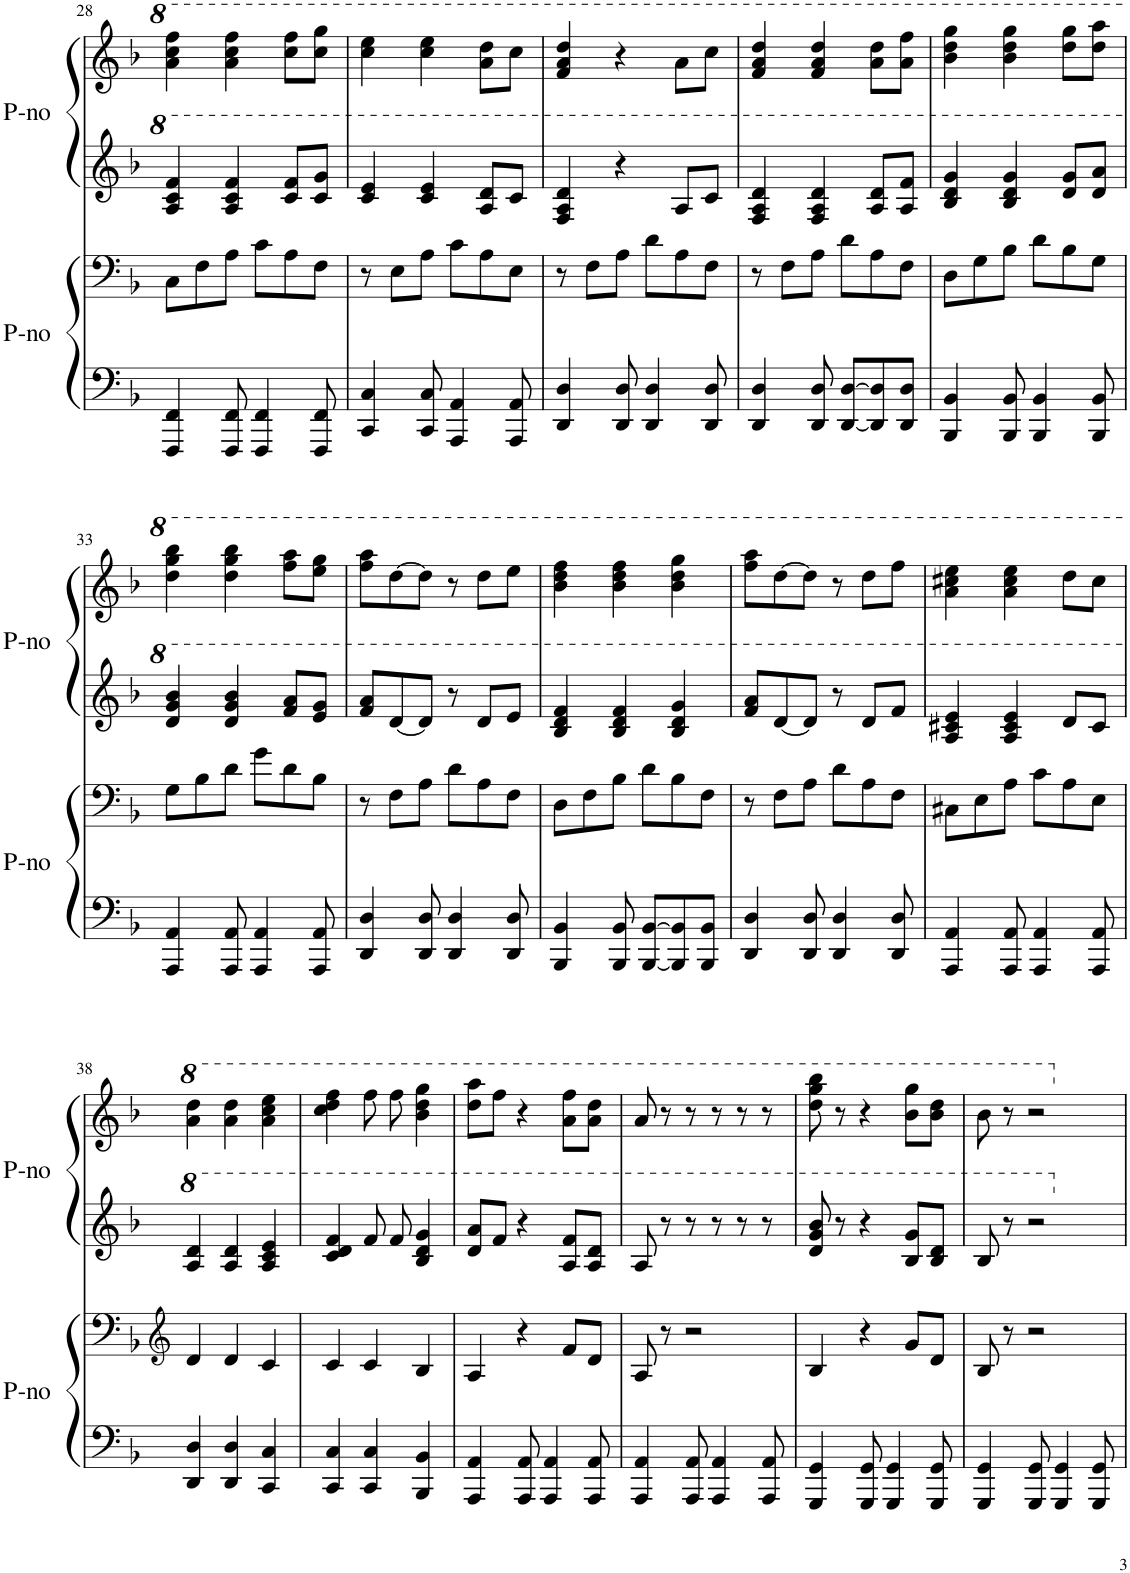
**kern	**kern	**kern	**kern
*part2	*part2	*part1	*part1
*staff4	*staff3	*staff2	*staff1
*I"Piano	*	*I"Piano	*
*I'P-no	*	*I'P-no	*
!!LO:PB:g=z
*clefF4	*clefF4	*clefG2	*clefG2
*k[b-]	*k[b-]	*k[b-]	*k[b-]
*M6/8	*M6/8	*M6/8	*M6/8
=28	=28	=28	=28
4FFF/ 4FF/	8C\L	4a/ 4cc/ 4ff/	4aa\ 4ccc\ 4fff\
.	8F\	.	.
8FFF/ 8FF/	8A\J	4a/ 4cc/ 4ff/	4aa\ 4ccc\ 4fff\
4FFF/ 4FF/	8c\L	.	.
.	8A\	8cc/ 8ff/L	8ccc\ 8fff\L
8FFF/ 8FF/	8F\J	8cc/ 8gg/J	8ccc\ 8ggg\J
=29	=29	=29	=29
4CC/ 4C/	8r	4cc/ 4ee/	4ccc\ 4eee\
.	8E\L	.	.
8CC/ 8C/	8A\J	4cc/ 4ee/	4ccc\ 4eee\
4AAA/ 4AA/	8c\L	.	.
.	8A\	8a/ 8dd/L	8aa\ 8ddd\L
8AAA/ 8AA/	8E\J	8cc/J	8ccc\J
=30	=30	=30	=30
4DD/ 4D/	8r	4f/ 4a/ 4dd/	4ff/ 4aa/ 4ddd/
.	8F\L	.	.
8DD/ 8D/	8A\J	4r	4r
4DD/ 4D/	8d\L	.	.
.	8A\	8a/L	8aa\L
8DD/ 8D/	8F\J	8cc/J	8ccc\J
=31	=31	=31	=31
4DD/ 4D/	8r	4f/ 4a/ 4dd/	4ff/ 4aa/ 4ddd/
.	8F\L	.	.
8DD/ 8D/	8A\J	4f/ 4a/ 4dd/	4ff/ 4aa/ 4ddd/
[8DD/ [8D/L	8d\L	.	.
8DD/] 8D/]	8A\	8a/ 8dd/L	8aa\ 8ddd\L
8DD/ 8D/J	8F\J	8a/ 8ff/J	8aa\ 8fff\J
=32	=32	=32	=32
4BBB-/ 4BB-/	8D\L	4b-/ 4dd/ 4gg/	4bb-\ 4ddd\ 4ggg\
.	8G\	.	.
8BBB-/ 8BB-/	8B-\J	4b-/ 4dd/ 4gg/	4bb-\ 4ddd\ 4ggg\
4BBB-/ 4BB-/	8d\L	.	.
.	8B-\	8dd/ 8gg/L	8ddd\ 8ggg\L
8BBB-/ 8BB-/	8G\J	8dd/ 8aa/J	8ddd\ 8aaa\J
!!LO:LB:g=z
=33	=33	=33	=33
4AAA/ 4AA/	8G\L	4dd/ 4gg/ 4bb-/	4ddd\ 4ggg\ 4bbb-\
.	8B-\	.	.
8AAA/ 8AA/	8d\J	4dd/ 4gg/ 4bb-/	4ddd\ 4ggg\ 4bbb-\
4AAA/ 4AA/	8g\L	.	.
.	8d\	8ff/ 8aa/L	8fff\ 8aaa\L
8AAA/ 8AA/	8B-\J	8ee/ 8gg/J	8eee\ 8ggg\J
=34	=34	=34	=34
4DD/ 4D/	8r	8ff/ 8aa/L	8fff\ 8aaa\L
.	8F\L	[8dd/	[8ddd\
8DD/ 8D/	8A\J	8dd/J]	8ddd\J]
4DD/ 4D/	8d\L	8r	8r
.	8A\	8dd/L	8ddd\L
8DD/ 8D/	8F\J	8ee/J	8eee\J
=35	=35	=35	=35
4BBB-/ 4BB-/	8D\L	4b-/ 4dd/ 4ff/	4bb-\ 4ddd\ 4fff\
.	8F\	.	.
8BBB-/ 8BB-/	8B-\J	4b-/ 4dd/ 4ff/	4bb-\ 4ddd\ 4fff\
[8BBB-/ [8BB-/L	8d\L	.	.
8BBB-/] 8BB-/]	8B-\	4b-/ 4dd/ 4gg/	4bb-\ 4ddd\ 4ggg\
8BBB-/ 8BB-/J	8F\J	.	.
=36	=36	=36	=36
4DD/ 4D/	8r	8ff/ 8aa/L	8fff\ 8aaa\L
.	8F\L	[8dd/	[8ddd\
8DD/ 8D/	8A\J	8dd/J]	8ddd\J]
4DD/ 4D/	8d\L	8r	8r
.	8A\	8dd/L	8ddd\L
8DD/ 8D/	8F\J	8ff/J	8fff\J
=37	=37	=37	=37
4AAA/ 4AA/	8C#X\L	4a/ 4cc#X/ 4ee/	4aa\ 4ccc#X\ 4eee\
.	8E\	.	.
8AAA/ 8AA/	8A\J	4a/ 4cc#/ 4ee/	4aa\ 4ccc#\ 4eee\
4AAA/ 4AA/	8c\L	.	.
.	8A\	8dd/L	8ddd\L
8AAA/ 8AA/	8E\J	8cc#/J	8ccc#\J
!!LO:LB:g=z
=38	=38	=38	=38
*	*clefG2	*	*
4DD/ 4D/	4d/	4a/ 4dd/	4aa\ 4ddd\
4DD/ 4D/	4d/	4a/ 4dd/	4aa\ 4ddd\
4CC/ 4C/	4c/	4a/ 4cc/ 4ee/	4aa\ 4ccc\ 4eee\
=39	=39	=39	=39
4CC/ 4C/	4c/	4cc/ 4dd/ 4ff/	4ccc\ 4ddd\ 4fff\
4CC/ 4C/	4c/	8ff/	8fff\
.	.	8ff/	8fff\
4BBB-/ 4BB-/	4B-/	4b-/ 4dd/ 4gg/	4bb-\ 4ddd\ 4ggg\
=40	=40	=40	=40
4AAA/ 4AA/	4A/	8dd/ 8aa/L	8ddd\ 8aaa\L
.	.	8ff/J	8fff\J
8AAA/ 8AA/	4r	4r	4r
4AAA/ 4AA/	.	.	.
.	8f/L	8a/ 8ff/L	8aa\ 8fff\L
8AAA/ 8AA/	8d/J	8a/ 8dd/J	8aa\ 8ddd\J
=41	=41	=41	=41
4AAA/ 4AA/	8A/	8a/	8aa/
.	8r	8r	8r
8AAA/ 8AA/	2r	8r	8r
4AAA/ 4AA/	.	8r	8r
.	.	8r	8r
8AAA/ 8AA/	.	8r	8r
=42	=42	=42	=42
4GGG/ 4GG/	4B-/	8dd/ 8gg/ 8bb-/	8ddd\ 8ggg\ 8bbb-\
.	.	8r	8r
8GGG/ 8GG/	4r	4r	4r
4GGG/ 4GG/	.	.	.
.	8g/L	8b-/ 8gg/L	8bb-\ 8ggg\L
8GGG/ 8GG/	8d/J	8b-/ 8dd/J	8bb-\ 8ddd\J
=43	=43	=43	=43
4GGG/ 4GG/	8B-/	8b-/	8bb-\
.	8r	8r	8r
8GGG/ 8GG/	2r	2r	2r
4GGG/ 4GG/	.	.	.
8GGG/ 8GG/	.	.	.
=	=	=	=
*-	*-	*-	*-
